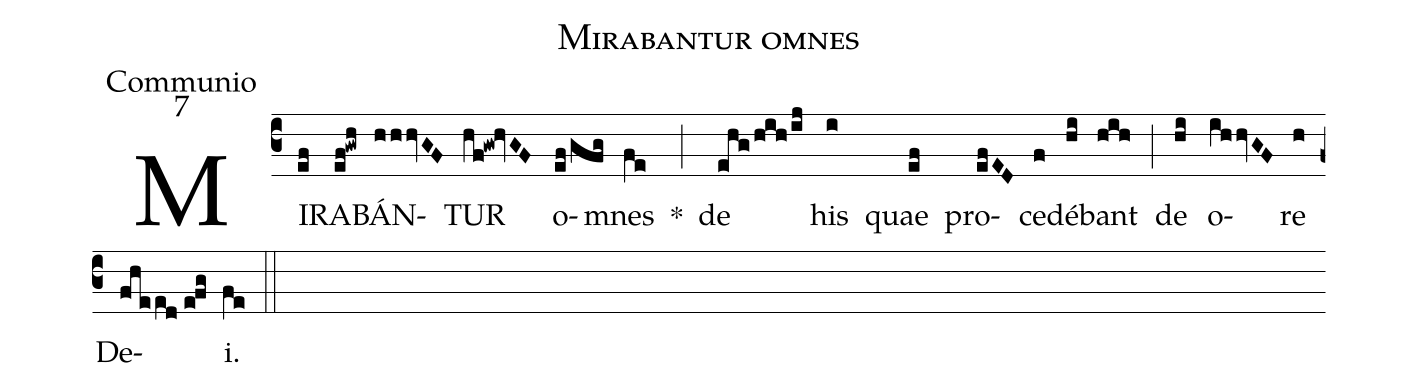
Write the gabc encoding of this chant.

name:Mirabantur omnes;
office-part:Communio;
mode:7;
%%
(c3) MI(ef)RA(ef!gwh)BÁN(hhhvGF)TUR(hf!gw!hvGF) o(ef/gfg)mnes(fe) *(;) de(ehg/hih/ij) his(i) quae(ef) pro(efED)ce(f)dé(hi)bant(hih) (;) de(hi) o(ihhvGF)re(h) De(fheed//e!fg)i.(fe) (::)
